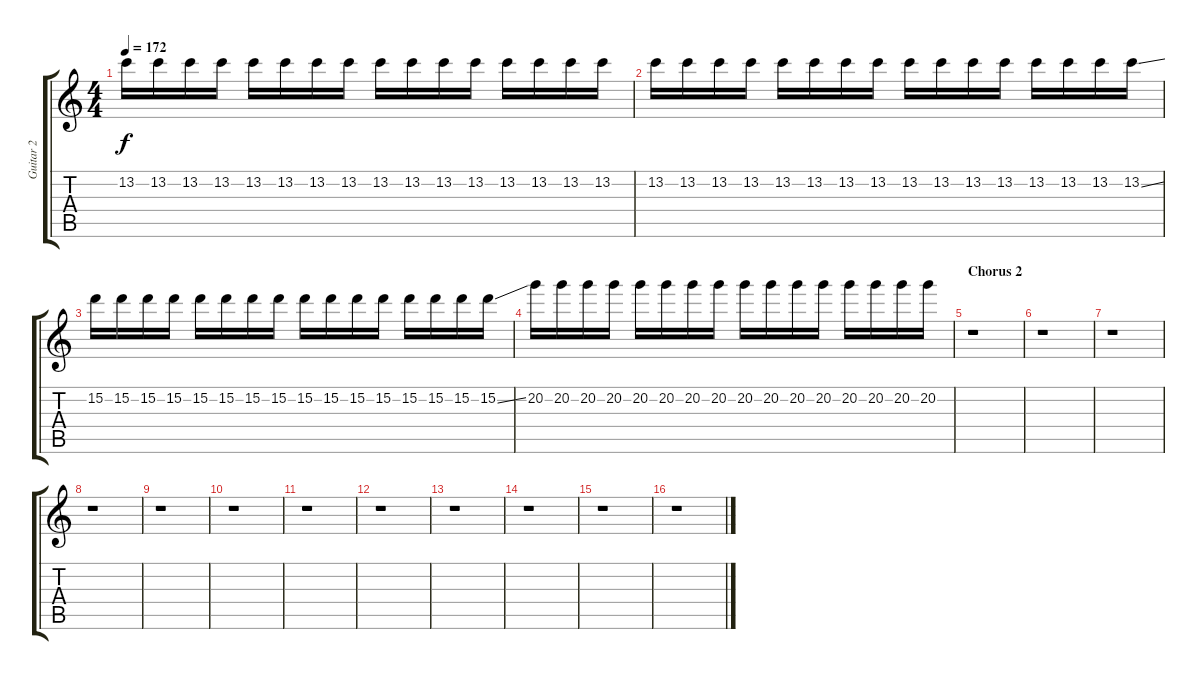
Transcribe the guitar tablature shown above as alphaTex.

\track ("Guitar 2" "Guitar 2") {instrument distortionguitar}
\staff {score tabs}
\tuning (E4 B3 G3 D3 A2 E2) {hide}
\ts (4 4)
\tempo 172
\clef g2
\ks c
13.2.16{dy f} 13.2.16 13.2.16 13.2.16 13.2.16 13.2.16 13.2.16 13.2.16 13.2.16 13.2.16 13.2.16 13.2.16 13.2.16 13.2.16 13.2.16 13.2.16 |
13.2.16 13.2.16 13.2.16 13.2.16 13.2.16 13.2.16 13.2.16 13.2.16 13.2.16 13.2.16 13.2.16 13.2.16 13.2.16 13.2.16 13.2.16 13.2{ss}.16 |
15.2.16 15.2.16 15.2.16 15.2.16 15.2.16 15.2.16 15.2.16 15.2.16 15.2.16 15.2.16 15.2.16 15.2.16 15.2.16 15.2.16 15.2.16 15.2{ss}.16 |
20.2.16 20.2.16 20.2.16 20.2.16 20.2.16 20.2.16 20.2.16 20.2.16 20.2.16 20.2.16 20.2.16 20.2.16 20.2.16 20.2.16 20.2.16 20.2.16 |
\section ("" "Chorus 2")
r.1 |
r.1 |
r.1 |
r.1 |
r.1 |
r.1 |
r.1 |
r.1 |
r.1 |
r.1 |
r.1 |
r.1
